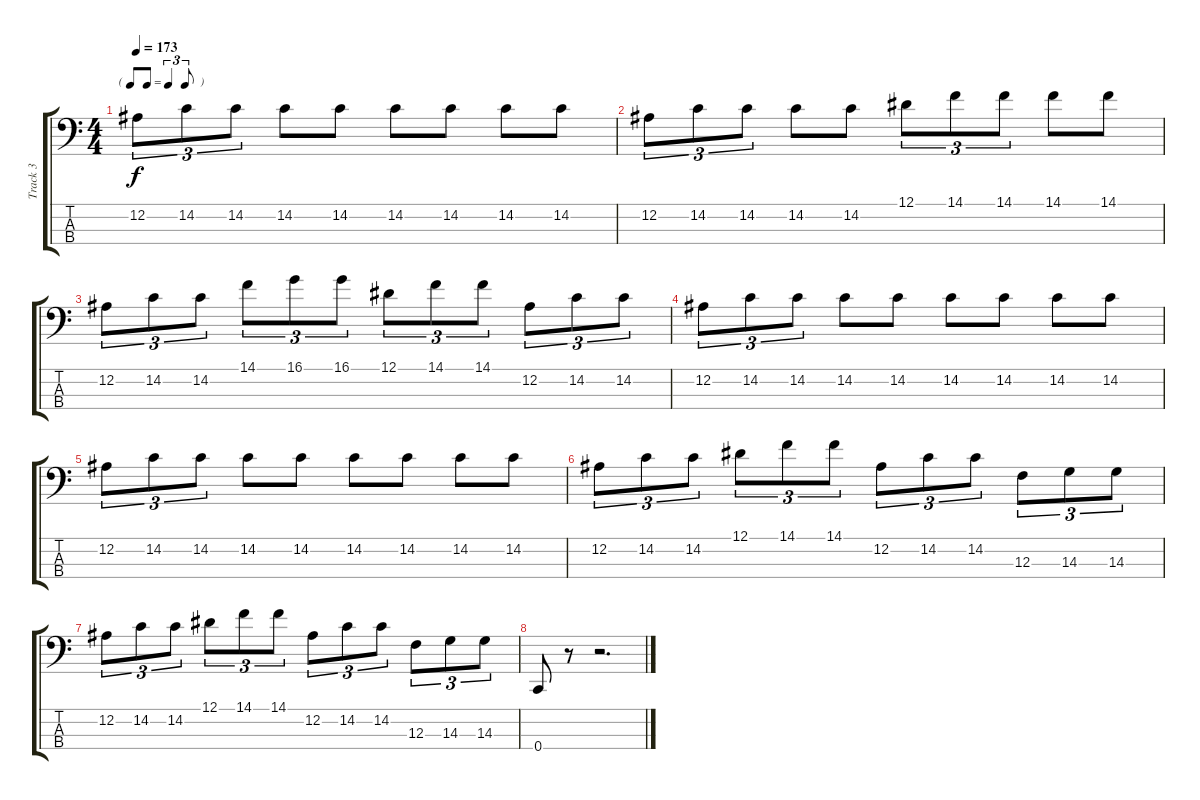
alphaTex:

\track ("Track 3" "Track 3") {instrument electricbassfinger}
\staff {score tabs}
\tuning (Eb2 Bb1 F1 C1) {hide}
\ts (4 4)
\tf triplet8th
\tempo 173
\clef f4
\ks c
12.2.8{tu (3 2) dy f} 14.2.8{tu (3 2)} 14.2.8{tu (3 2)} 14.2.8 14.2.8 14.2.8 14.2.8 14.2.8 14.2.8 |
12.2.8{tu (3 2)} 14.2.8{tu (3 2)} 14.2.8{tu (3 2)} 14.2.8 14.2.8 12.1.8{tu (3 2)} 14.1.8{tu (3 2)} 14.1.8{tu (3 2)} 14.1.8 14.1.8 |
12.2.8{tu (3 2)} 14.2.8{tu (3 2)} 14.2.8{tu (3 2)} 14.1.8{tu (3 2)} 16.1.8{tu (3 2)} 16.1.8{tu (3 2)} 12.1.8{tu (3 2)} 14.1.8{tu (3 2)} 14.1.8{tu (3 2)} 12.2.8{tu (3 2)} 14.2.8{tu (3 2)} 14.2.8{tu (3 2)} |
12.2.8{tu (3 2)} 14.2.8{tu (3 2)} 14.2.8{tu (3 2)} 14.2.8 14.2.8 14.2.8 14.2.8 14.2.8 14.2.8 |
12.2.8{tu (3 2)} 14.2.8{tu (3 2)} 14.2.8{tu (3 2)} 14.2.8 14.2.8 14.2.8 14.2.8 14.2.8 14.2.8 |
12.2.8{tu (3 2)} 14.2.8{tu (3 2)} 14.2.8{tu (3 2)} 12.1.8{tu (3 2)} 14.1.8{tu (3 2)} 14.1.8{tu (3 2)} 12.2.8{tu (3 2)} 14.2.8{tu (3 2)} 14.2.8{tu (3 2)} 12.3.8{tu (3 2)} 14.3.8{tu (3 2)} 14.3.8{tu (3 2)} |
12.2.8{tu (3 2)} 14.2.8{tu (3 2)} 14.2.8{tu (3 2)} 12.1.8{tu (3 2)} 14.1.8{tu (3 2)} 14.1.8{tu (3 2)} 12.2.8{tu (3 2)} 14.2.8{tu (3 2)} 14.2.8{tu (3 2)} 12.3.8{tu (3 2)} 14.3.8{tu (3 2)} 14.3.8{tu (3 2)} |
0.4.8 r.8 r.2{d}
